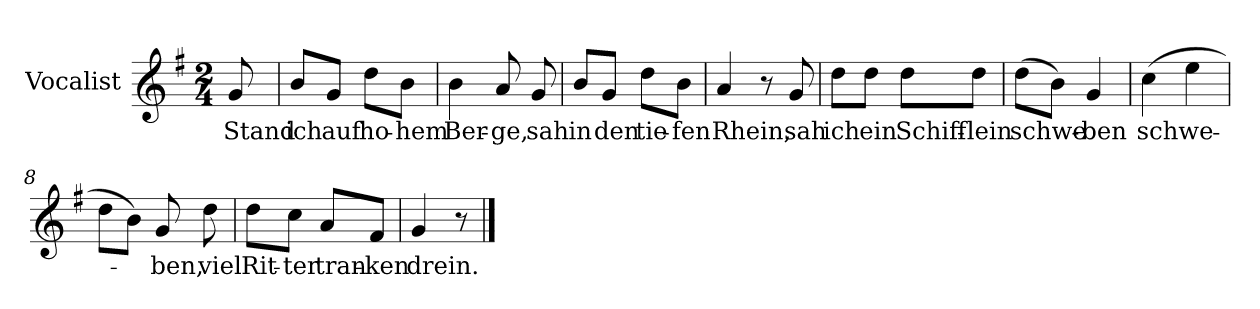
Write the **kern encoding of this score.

**kern	**text
*part1	*part1
*staff1	*staff1
*I"Vocalist	*
*k[f#]	*
*G:	*
*M2/4	*
=	=
8g	Stand
=1	=1
8bL	ich
8gJ	auf
8ddL	ho-
8bJ	-hem
=2	=2
4b	Ber-
8a	-ge,
8g	sah
=3	=3
8bL	in
8gJ	den
8ddL	tie-
8bJ	-fen
=4	=4
4a	Rhein,
8r	.
8g	sah
=5	=5
8ddL	ich
8ddJ	ein
8ddL	Schiff-
8ddJ	-lein
=6	=6
(8ddL	schwe-
8bJ)	.
4g	-ben
=7	=7
(4cc	schwe-
4ee	.
=8	=8
8ddL	.
8bJ)	.
8g	-ben,
8dd	viel
=9	=9
8ddL	Rit-
8ccJ	-ter
8aL	tran-
8f#J	-ken
=10	=10
4g	drein.
8r	.
==	==
*-	*-
